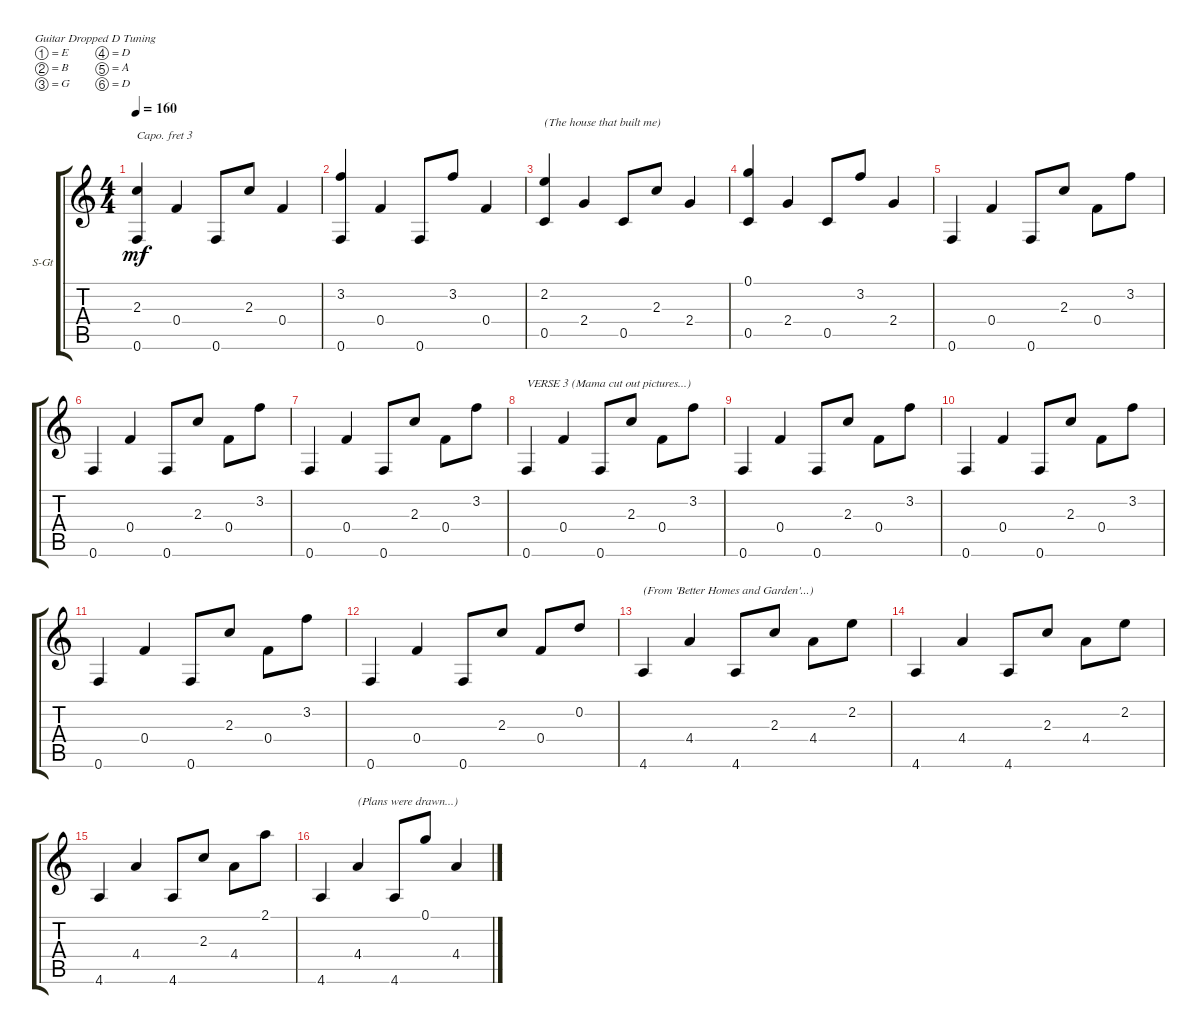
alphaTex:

\defaultSystemsLayout 4
\bracketExtendMode groupsimilarinstruments
\firstSystemTrackNameOrientation horizontal
\otherSystemsTrackNameOrientation horizontal
\track ("Steel Guitar" "S-Gt") {instrument acousticguitarsteel}
\staff {score tabs}
\capo 3
\tuning (E4 B3 G3 D3 A2 D2)
\ts (4 4)
\tempo 160
\clef g2
\ks c
(0.6 2.3).4{dy mf} 0.4.4 0.6.8 2.3.8 0.4.4 |
(0.6 3.2).4 0.4.4 0.6.8 3.2.8 0.4.4 |
(0.5 2.2).4{txt "(The house that built me)"} 2.4.4 0.5.8 2.3.8 2.4.4 |
(0.5 0.1).4 2.4.4 0.5.8 3.2.8 2.4.4 |
0.6.4 0.4.4 0.6.8 2.3.8 0.4.8 3.2.8 |
0.6.4 0.4.4 0.6.8 2.3.8 0.4.8 3.2.8 |
0.6.4 0.4.4 0.6.8 2.3.8 0.4.8 3.2.8 |
0.6.4{txt "VERSE 3 (Mama cut out pictures...)"} 0.4.4 0.6.8 2.3.8 0.4.8 3.2.8 |
0.6.4 0.4.4 0.6.8 2.3.8 0.4.8 3.2.8 |
0.6.4 0.4.4 0.6.8 2.3.8 0.4.8 3.2.8 |
0.6.4 0.4.4 0.6.8 2.3.8 0.4.8 3.2.8 |
0.6.4 0.4.4 0.6.8 2.3.8 0.4.8 0.2.8 |
4.6.4{txt "(From 'Better Homes and Garden'...)"} 4.4.4 4.6.8 2.3.8 4.4.8 2.2.8 |
4.6.4 4.4.4 4.6.8 2.3.8 4.4.8 2.2.8 |
4.6.4 4.4.4 4.6.8 2.3.8 4.4.8 2.1.8 |
4.6.4 4.4.4{txt "(Plans were drawn...)"} 4.6.8 0.1.8 4.4.4
